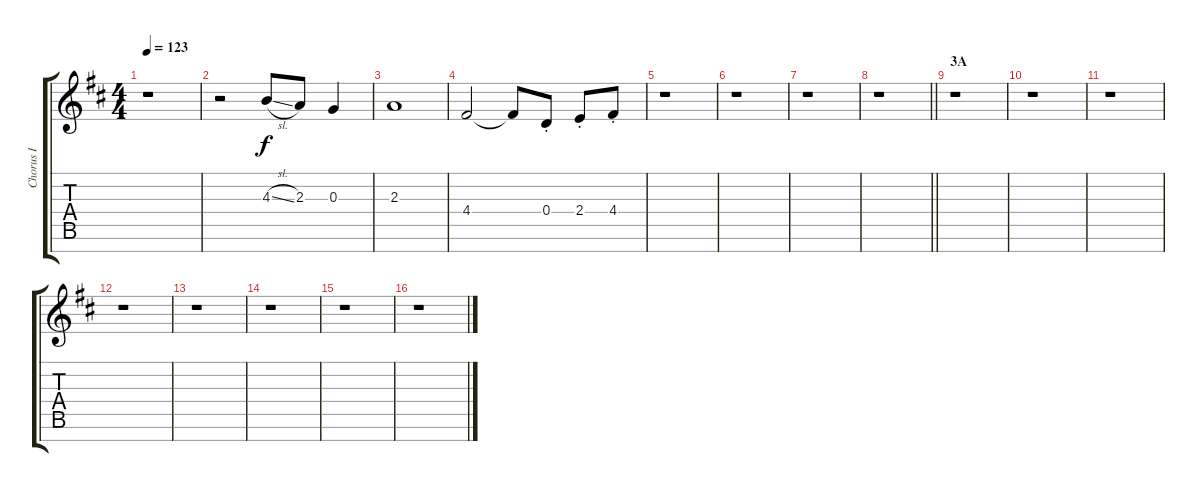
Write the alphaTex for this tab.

\track ("Chorus I" "Chorus I") {instrument voiceoohs}
\staff {score tabs}
\tuning (E5 B4 G4 D4 A3 E3 B2) {hide}
\ts (4 4)
\tempo 123
\clef g2
\ks d
r.1{dy f} |
r.2 4.3{sl}.8 2.3.8 0.3.4 |
2.3.1 |
4.4.2 4.4{t}.8 0.4{st}.8 2.4{st}.8 4.4{st}.8 |
r.1 |
r.1 |
r.1 |
\barLineRight lightlight
r.1 |
\section ("" "3A")
r.1 |
r.1 |
r.1 |
r.1 |
r.1 |
r.1 |
r.1 |
r.1
